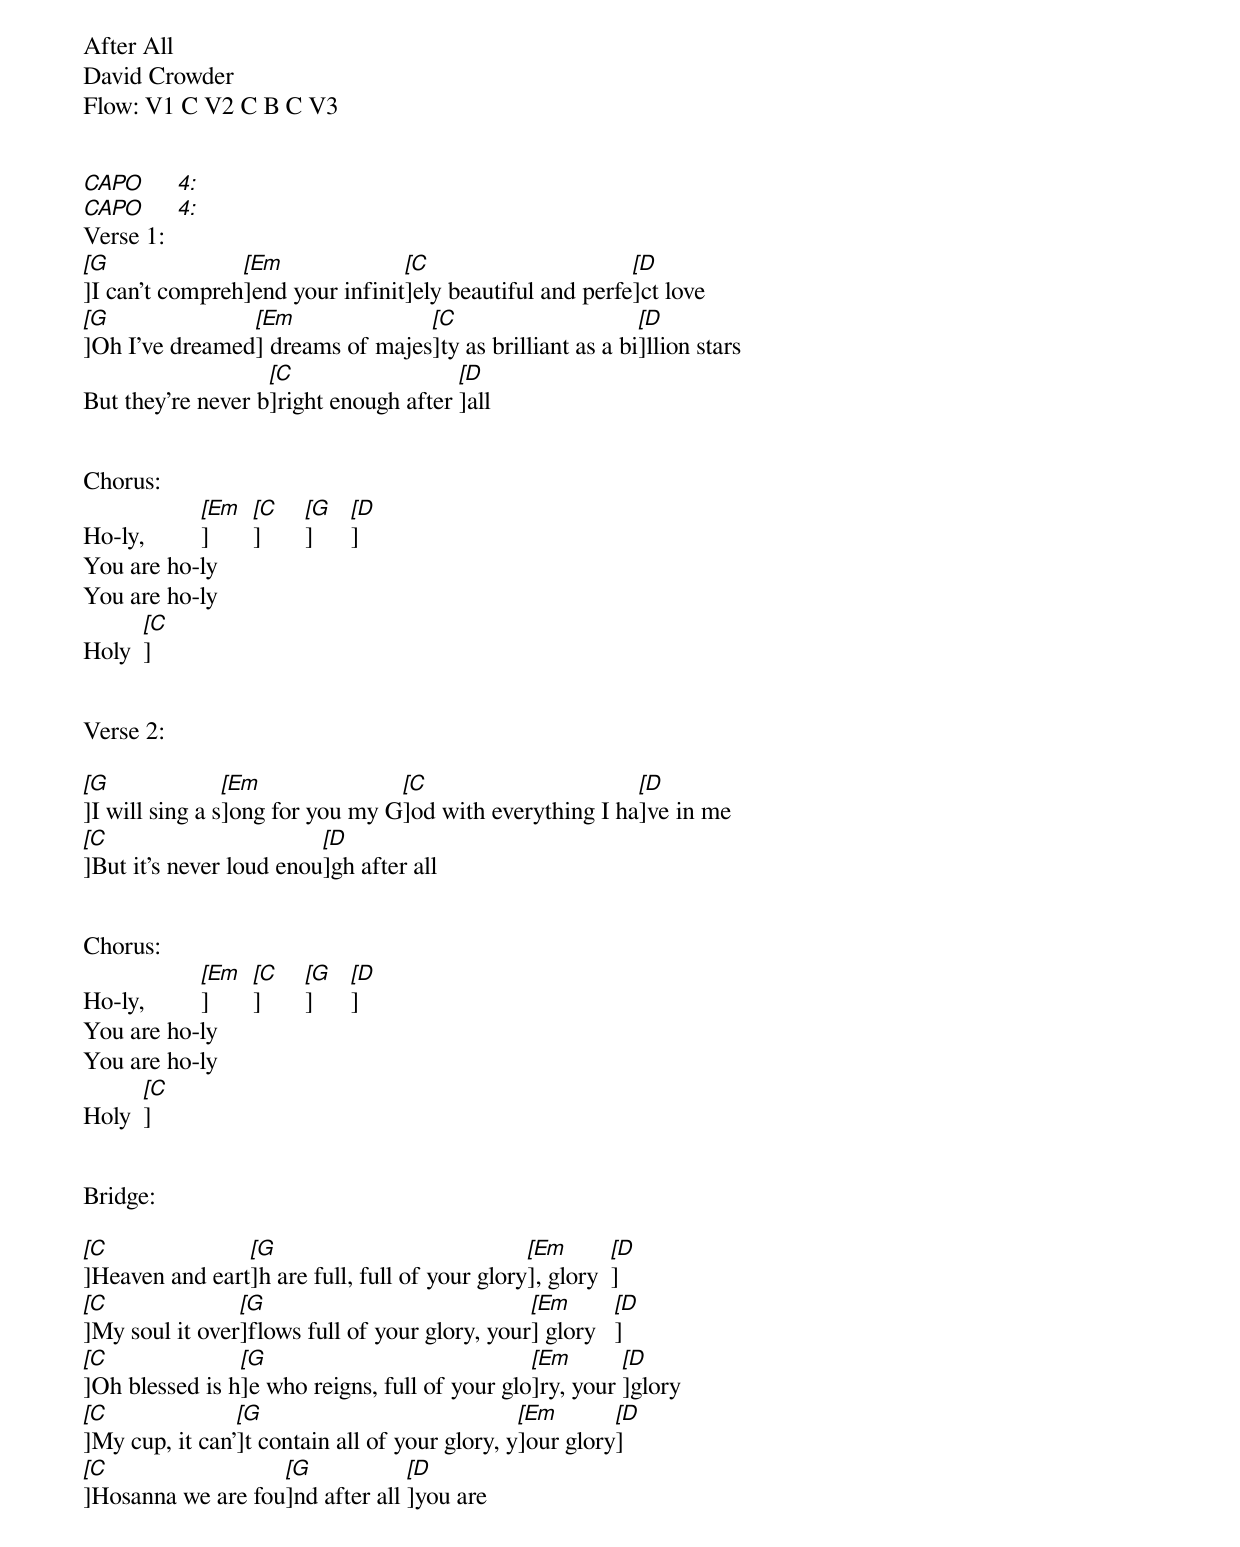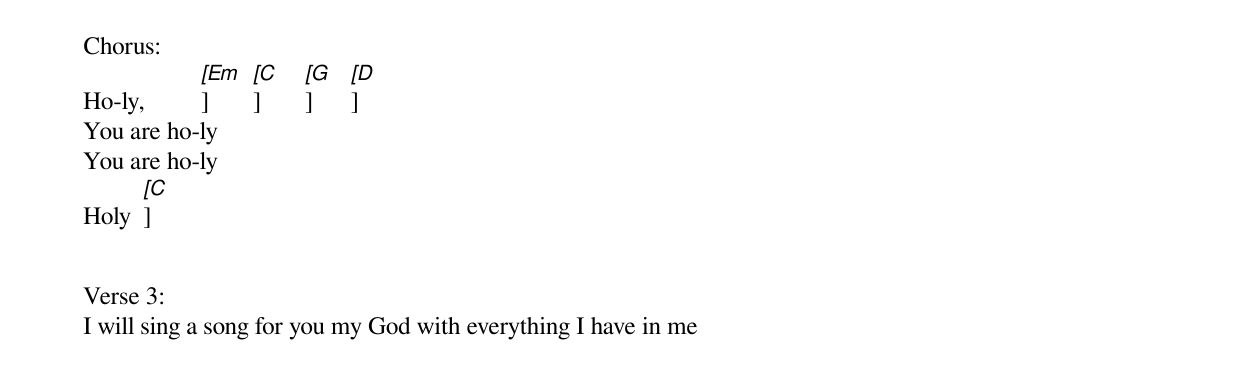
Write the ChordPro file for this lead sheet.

After All
David Crowder
Flow: V1 C V2 C B C V3


[CAPO]     [4:]
[CAPO]     [4:]
Verse 1:
[[G]]I can't compreh[[Em]]end your infinit[[C]]ely beautiful and perfe[[D]]ct love
[[G]]Oh I've dreamed[[Em]] dreams of majes[[C]]ty as brilliant as a bi[[D]]llion stars
But they're never b[[C]]right enough after [[D]]all


Chorus:
Ho-ly,         [[Em]]       [[C]]       [[G]]      [[D]]
You are ho-ly
You are ho-ly
Holy  [[C]]


Verse 2:

[[G]]I will sing a s[[Em]]ong for you my G[[C]]od with everything I ha[[D]]ve in me
[[C]]But it's never loud enou[[D]]gh after all


Chorus:
Ho-ly,         [[Em]]       [[C]]       [[G]]      [[D]]
You are ho-ly
You are ho-ly
Holy  [[C]]


Bridge:

[[C]]Heaven and eart[[G]]h are full, full of your glory[[Em]], glory  [[D]]
[[C]]My soul it over[[G]]flows full of your glory, your[[Em]] glory   [[D]]
[[C]]Oh blessed is h[[G]]e who reigns, full of your glo[[Em]]ry, your [[D]]glory
[[C]]My cup, it can'[[G]]t contain all of your glory, y[[Em]]our glory[[D]]
[[C]]Hosanna we are fou[[G]]nd after all [[D]]you are

Chorus:
Ho-ly,         [[Em]]       [[C]]       [[G]]      [[D]]
You are ho-ly
You are ho-ly
Holy  [[C]]


Verse 3:
I will sing a song for you my God with everything I have in me
